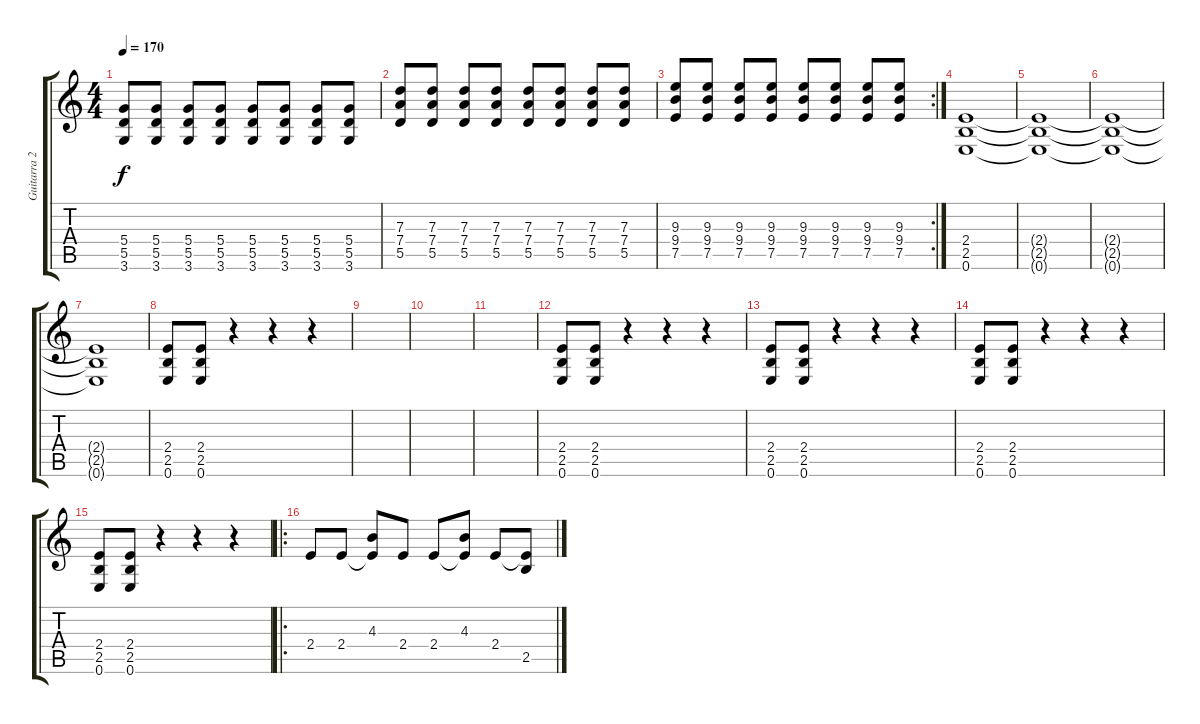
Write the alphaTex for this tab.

\track ("Guitarra 2" "Guitarra 2") {instrument distortionguitar}
\staff {score tabs}
\tuning (E4 B3 G3 D3 A2 E2) {hide}
\ts (4 4)
\tempo 170
\clef g2
\ks c
(5.4 5.5 3.6).8{dy f} (5.4 5.5 3.6).8 (5.4 5.5 3.6).8 (5.4 5.5 3.6).8 (5.4 5.5 3.6).8 (5.4 5.5 3.6).8 (5.4 5.5 3.6).8 (5.4 5.5 3.6).8 |
(7.3 7.4 5.5).8 (7.3 7.4 5.5).8 (7.3 7.4 5.5).8 (7.3 7.4 5.5).8 (7.3 7.4 5.5).8 (7.3 7.4 5.5).8 (7.3 7.4 5.5).8 (7.3 7.4 5.5).8 |
\rc 2
(9.3 9.4 7.5).8 (9.3 9.4 7.5).8 (9.3 9.4 7.5).8 (9.3 9.4 7.5).8 (9.3 9.4 7.5).8 (9.3 9.4 7.5).8 (9.3 9.4 7.5).8 (9.3 9.4 7.5).8 |
(2.4 2.5 0.6).1 |
(2.4{t} 2.5{t} 0.6{t}).1 |
(2.4{t} 2.5{t} 0.6{t}).1 |
(2.4{t} 2.5{t} 0.6{t}).1 |
(2.4 2.5 0.6).8 (2.4 2.5 0.6).8 r.4 r.4 r.4 |
|
|
|
(2.4 2.5 0.6).8 (2.4 2.5 0.6).8 r.4 r.4 r.4 |
(2.4 2.5 0.6).8 (2.4 2.5 0.6).8 r.4 r.4 r.4 |
(2.4 2.5 0.6).8 (2.4 2.5 0.6).8 r.4 r.4 r.4 |
(2.4 2.5 0.6).8 (2.4 2.5 0.6).8 r.4 r.4 r.4 |
\ro
2.4.8 2.4.8 (4.3 2.4{t}).8 2.4.8 2.4.8 (4.3 2.4{t}).8 2.4.8 (2.4{t} 2.5).8
